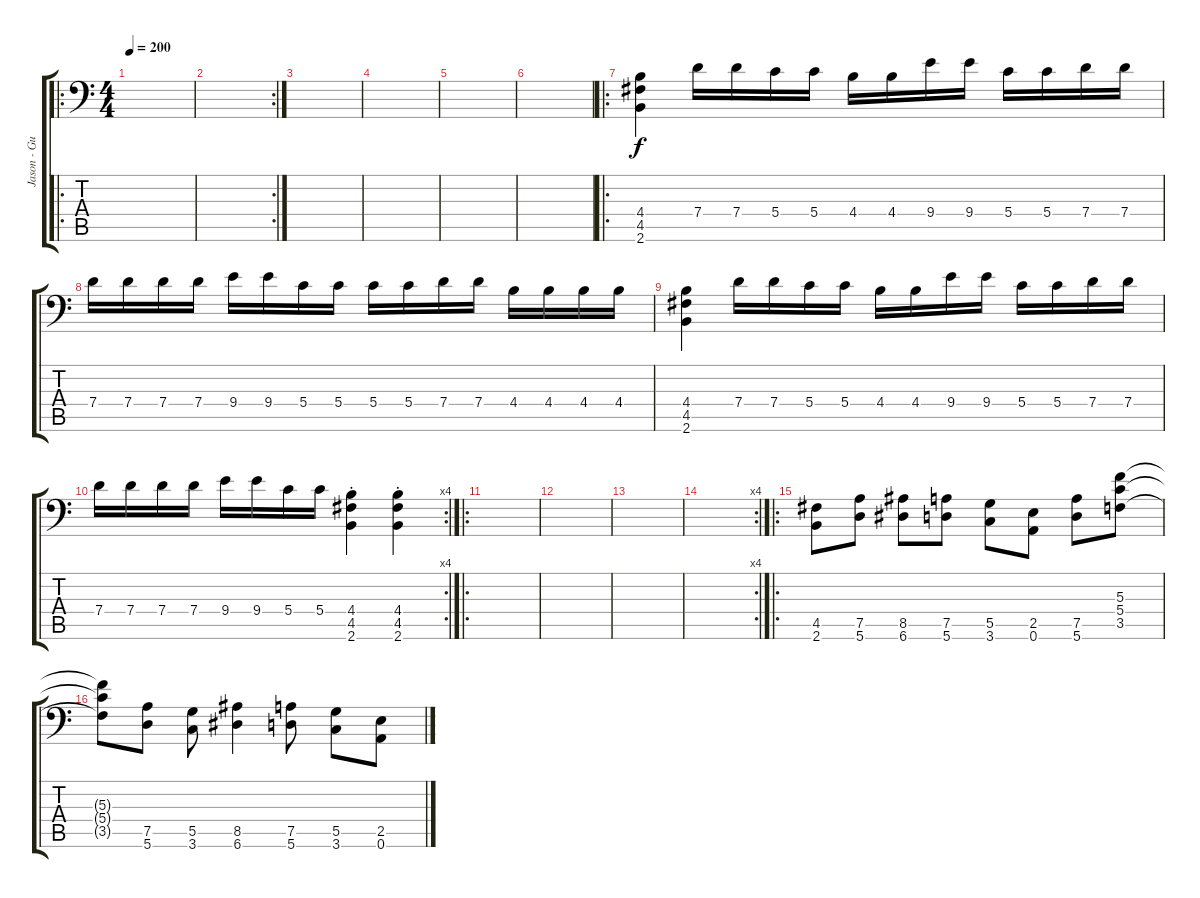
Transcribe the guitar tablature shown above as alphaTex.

\track ("Jason - Guitar" "Jason - Gu") {instrument overdrivenguitar}
\staff {score tabs}
\tuning (A3 E3 C3 G2 D2 A1) {hide}
\ro
\ts (4 4)
\tempo 200
\clef f4
\ks c
|
\rc 2
|
|
|
|
|
\ro
(4.4 4.5 2.6).4 7.4.16 7.4.16 5.4.16 5.4.16 4.4.16 4.4.16 9.4.16 9.4.16 5.4.16 5.4.16 7.4.16 7.4.16 |
7.4.16 7.4.16 7.4.16 7.4.16 9.4.16 9.4.16 5.4.16 5.4.16 5.4.16 5.4.16 7.4.16 7.4.16 4.4.16 4.4.16 4.4.16 4.4.16 |
(4.4 4.5 2.6).4 7.4.16 7.4.16 5.4.16 5.4.16 4.4.16 4.4.16 9.4.16 9.4.16 5.4.16 5.4.16 7.4.16 7.4.16 |
\rc 4
7.4.16 7.4.16 7.4.16 7.4.16 9.4.16 9.4.16 5.4.16 5.4.16 (4.4{st} 4.5{st} 2.6{st}).4 (4.4{st} 4.5{st} 2.6{st}).4 |
\ro
|
|
|
\rc 4
|
\ro
(4.5 2.6).8 (7.5 5.6).8 (8.5 6.6).8 (7.5 5.6).8 (5.5 3.6).8 (2.5 0.6).8 (7.5 5.6).8 (5.3 5.4 3.5).8 |
(5.3{t} 5.4{t} 3.5{t}).8 (7.5 5.6).8 (5.5 3.6).8 (8.5 6.6).4 (7.5 5.6).8 (5.5 3.6).8 (2.5 0.6).8
